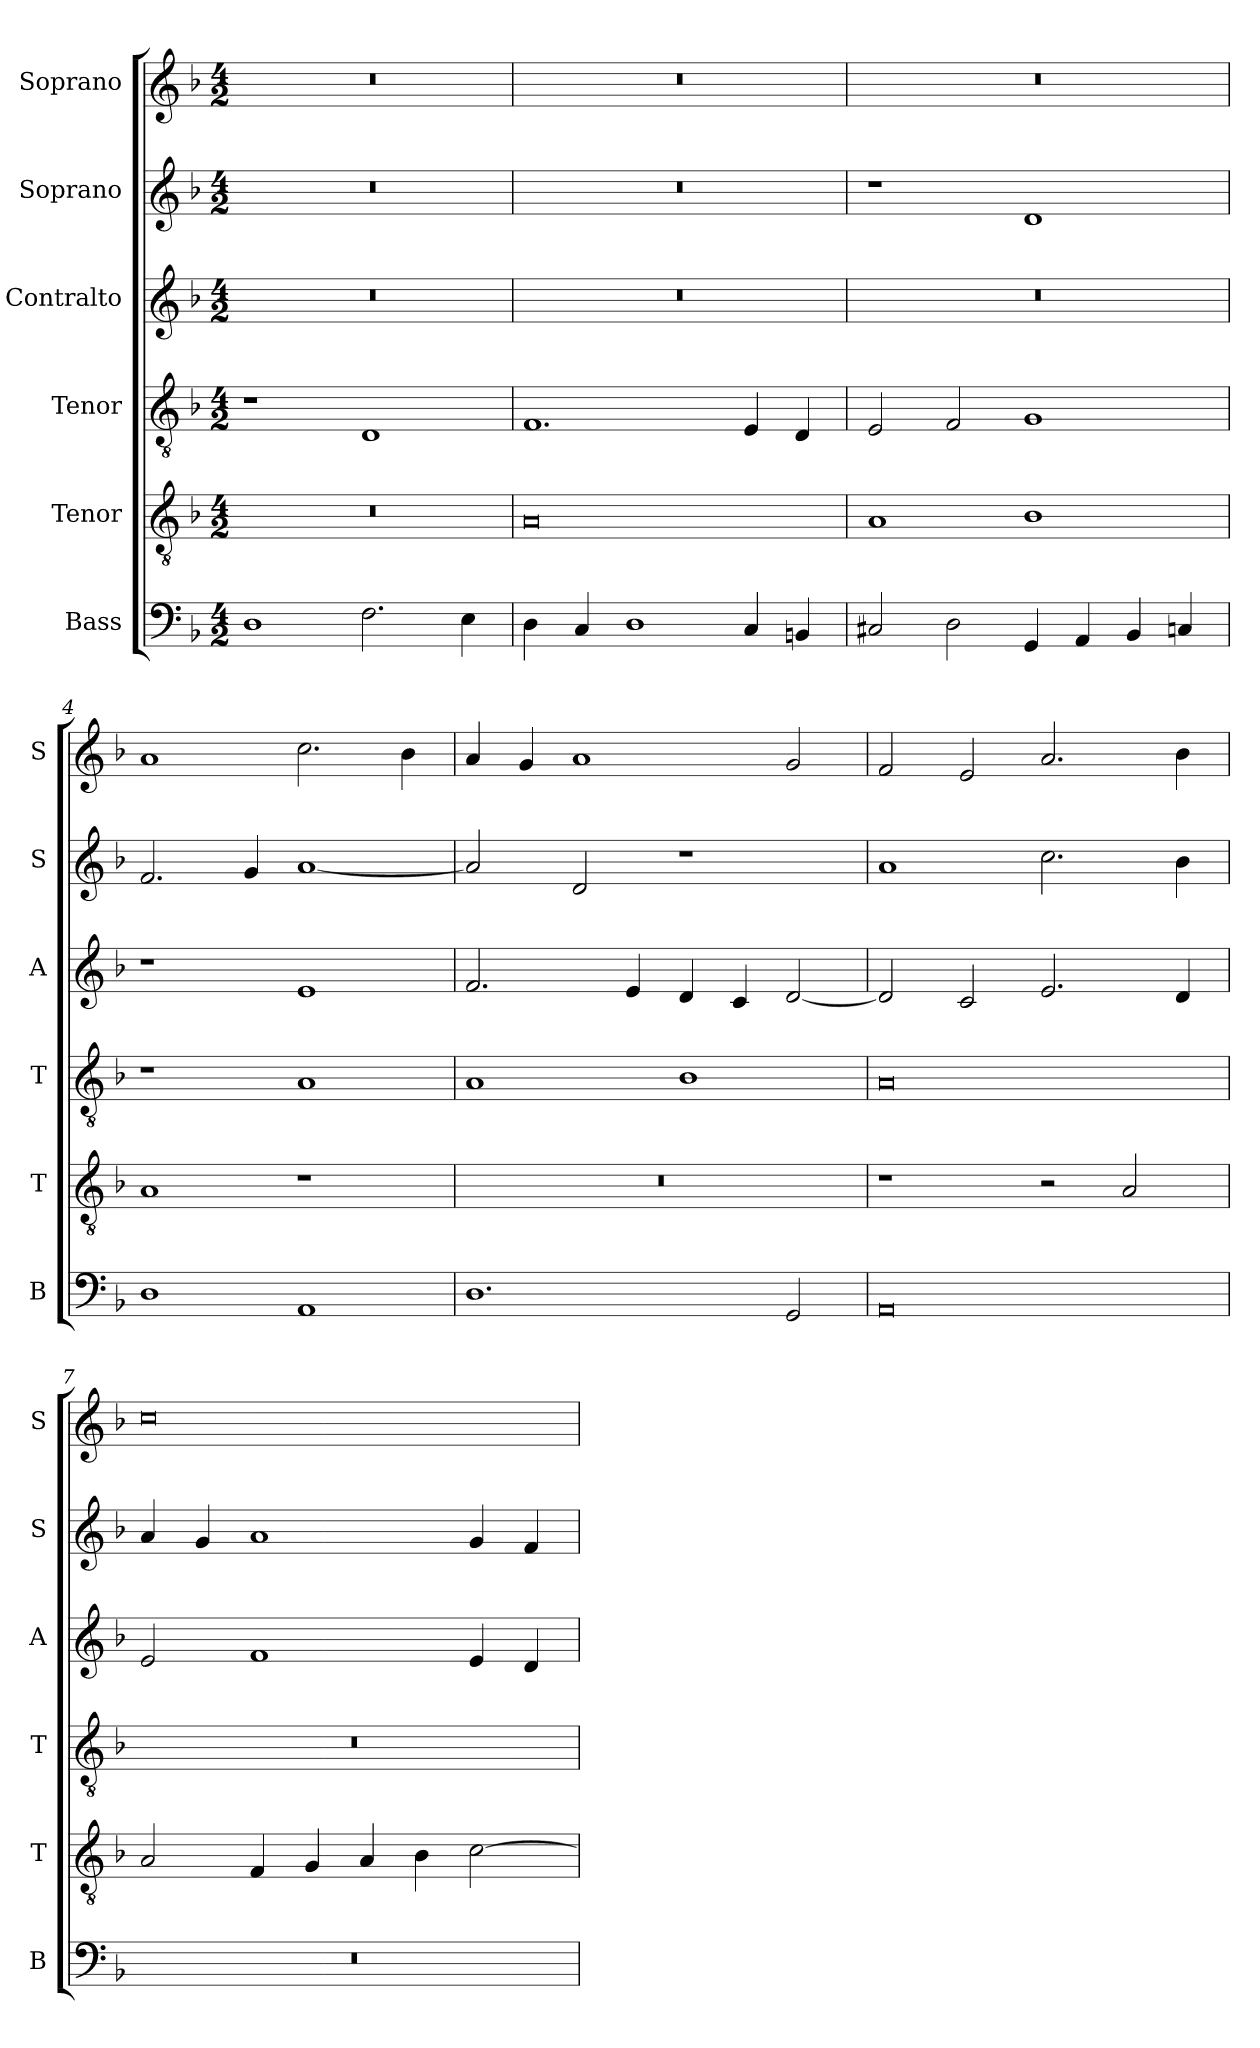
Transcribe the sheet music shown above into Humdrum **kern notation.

**kern	**kern	**kern	**kern	**kern	**kern
*part6	*part5	*part4	*part3	*part2	*part1
*staff6	*staff5	*staff4	*staff3	*staff2	*staff1
*I"Bass	*I"Tenor	*I"Tenor	*I"Contralto	*I"Soprano	*I"Soprano
*I'B	*I'T	*I'T	*I'A	*I'S	*I'S
*clefF4	*clefGv2	*clefGv2	*clefG2	*clefG2	*clefG2
*k[b-]	*k[b-]	*k[b-]	*k[b-]	*k[b-]	*k[b-]
*G:dor	*G:dor	*G:dor	*G:dor	*G:dor	*G:dor
*M4/2	*M4/2	*M4/2	*M4/2	*M4/2	*M4/2
=1	=1	=1	=1	=1	=1
1D	0r	1r	0r	0r	0r
2.F	.	1D	.	.	.
4E	.	.	.	.	.
=2	=2	=2	=2	=2	=2
4D	0A	1.F	0r	0r	0r
4C	.	.	.	.	.
1D	.	.	.	.	.
4C	.	4E	.	.	.
4BBn	.	4D	.	.	.
=3	=3	=3	=3	=3	=3
2C#X	1A	2E	0r	1r	0r
2D	.	2F	.	.	.
4GG	1B-	1G	.	1d	.
4AA	.	.	.	.	.
4BB-	.	.	.	.	.
4Cn	.	.	.	.	.
=4	=4	=4	=4	=4	=4
1D	1A	1r	1r	2.f	1a
.	.	.	.	4g	.
1AA	1r	1A	1e	[1a	2.cc
.	.	.	.	.	4b-
=5	=5	=5	=5	=5	=5
1.D	0r	1A	2.f	2a]	4a
.	.	.	.	.	4g
.	.	.	.	2d	1a
.	.	.	4e	.	.
.	.	1B-	4d	1r	.
.	.	.	4c	.	.
2GG	.	.	[2d	.	2g
=6	=6	=6	=6	=6	=6
0AA	1r	0A	2d]	1a	2f
.	.	.	2c	.	2e
.	2r	.	2.e	2.cc	2.a
.	2A	.	.	.	.
.	.	.	4d	4b-	4b-
=7	=7	=7	=7	=7	=7
0r	2A	0r	2e	4a	0cc
.	.	.	.	4g	.
.	4F	.	1f	1a	.
.	4G	.	.	.	.
.	4A	.	.	.	.
.	4B-	.	.	.	.
.	[2c	.	4e	4g	.
.	.	.	4d	4f	.
=	=	=	=	=	=
*-	*-	*-	*-	*-	*-
